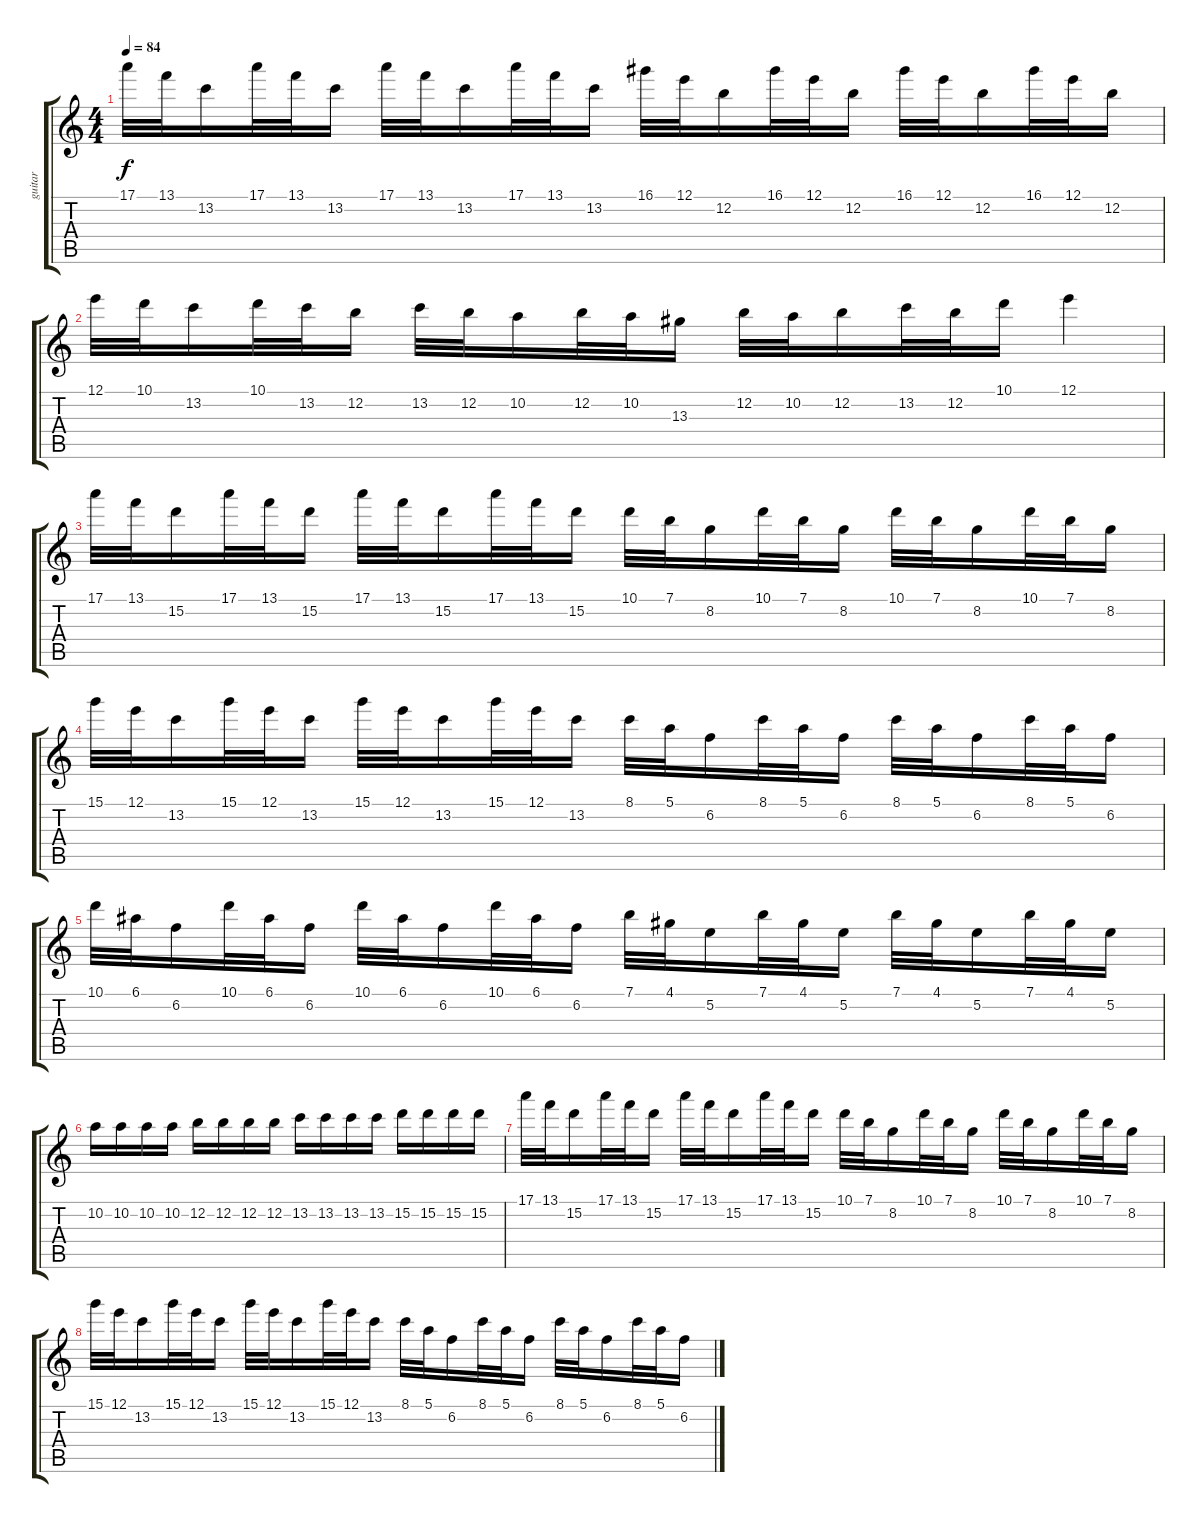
\track ("guitar" "guitar") {instrument distortionguitar}
\staff {score tabs}
\tuning (E4 B3 G3 D3 A2 E2) {hide}
\ts (4 4)
\tempo 84
\clef g2
\ks c
17.1.32{dy f} 13.1.32 13.2.16 17.1.32 13.1.32 13.2.16 17.1.32 13.1.32 13.2.16 17.1.32 13.1.32 13.2.16 16.1.32 12.1.32 12.2.16 16.1.32 12.1.32 12.2.16 16.1.32 12.1.32 12.2.16 16.1.32 12.1.32 12.2.16 |
12.1.32 10.1.32 13.2.16 10.1.32 13.2.32 12.2.16 13.2.32 12.2.32 10.2.16 12.2.32 10.2.32 13.3.16 12.2.32 10.2.32 12.2.16 13.2.32 12.2.32 10.1.16 12.1.4 |
17.1.32 13.1.32 15.2.16 17.1.32 13.1.32 15.2.16 17.1.32 13.1.32 15.2.16 17.1.32 13.1.32 15.2.16 10.1.32 7.1.32 8.2.16 10.1.32 7.1.32 8.2.16 10.1.32 7.1.32 8.2.16 10.1.32 7.1.32 8.2.16 |
15.1.32 12.1.32 13.2.16 15.1.32 12.1.32 13.2.16 15.1.32 12.1.32 13.2.16 15.1.32 12.1.32 13.2.16 8.1.32 5.1.32 6.2.16 8.1.32 5.1.32 6.2.16 8.1.32 5.1.32 6.2.16 8.1.32 5.1.32 6.2.16 |
10.1.32 6.1.32 6.2.16 10.1.32 6.1.32 6.2.16 10.1.32 6.1.32 6.2.16 10.1.32 6.1.32 6.2.16 7.1.32 4.1.32 5.2.16 7.1.32 4.1.32 5.2.16 7.1.32 4.1.32 5.2.16 7.1.32 4.1.32 5.2.16 |
10.2.16 10.2.16 10.2.16 10.2.16 12.2.16 12.2.16 12.2.16 12.2.16 13.2.16 13.2.16 13.2.16 13.2.16 15.2.16 15.2.16 15.2.16 15.2.16 |
17.1.32 13.1.32 15.2.16 17.1.32 13.1.32 15.2.16 17.1.32 13.1.32 15.2.16 17.1.32 13.1.32 15.2.16 10.1.32 7.1.32 8.2.16 10.1.32 7.1.32 8.2.16 10.1.32 7.1.32 8.2.16 10.1.32 7.1.32 8.2.16 |
15.1.32 12.1.32 13.2.16 15.1.32 12.1.32 13.2.16 15.1.32 12.1.32 13.2.16 15.1.32 12.1.32 13.2.16 8.1.32 5.1.32 6.2.16 8.1.32 5.1.32 6.2.16 8.1.32 5.1.32 6.2.16 8.1.32 5.1.32 6.2.16
